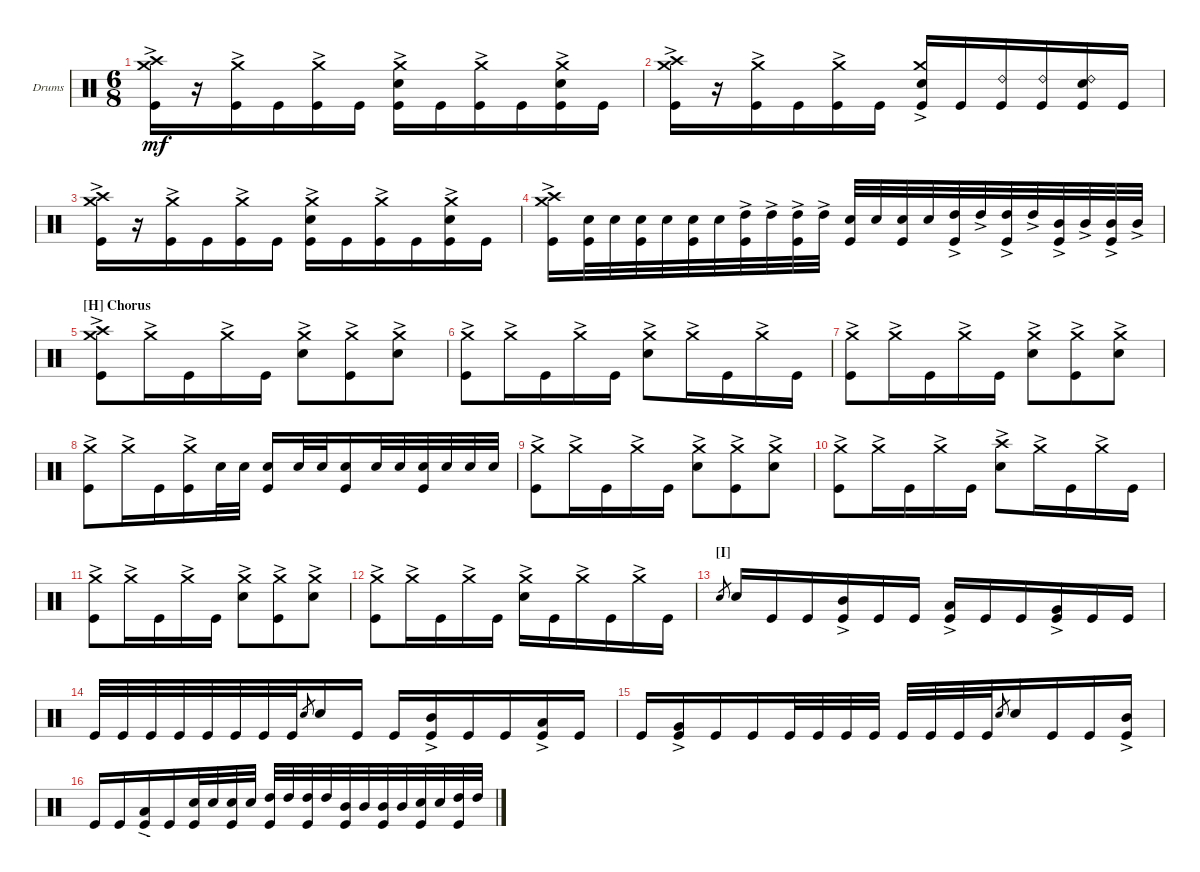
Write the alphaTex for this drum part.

\defaultSystemsLayout 4
\bracketExtendMode groupsimilarinstruments
\firstSystemTrackNameOrientation horizontal
\otherSystemsTrackNameOrientation horizontal
\track ("Joey Jordison" "Drums") {instrument percussion}
\staff {score}
\articulation defaults
\ts (6 8)
\tempo (80 hide)
\clef neutral
\scale
0.333333
\ks c
("Kick (hit)" "Crash medium (hit)"{ac} "Crash high (hit)"{ac}).16{dy mf} r.16 ("Kick (hit)" "Crash medium (hit)"{ac}).16 "Kick (hit)".16 ("Kick (hit)" "Crash medium (hit)"{ac}).16 "Kick (hit)".16 ("Crash medium (hit)"{ac} "Snare (hit) 2" "Kick (hit)").16 "Kick (hit)".16 ("Crash medium (hit)"{ac} "Kick (hit)").16 "Kick (hit)".16 ("Crash medium (hit)"{ac} "Kick (hit)" "Snare (hit) 2").16 "Kick (hit)".16 |
\scale
0.333333 ("Kick (hit)" "Crash medium (hit)"{ac} "Crash high (hit)"{ac}).16 r.16 ("Kick (hit)" "Crash medium (hit)"{ac}).16 "Kick (hit)".16 ("Kick (hit)" "Crash medium (hit)"{ac}).16 "Kick (hit)".16 ("Crash medium (hit)"{ac} "Snare (hit) 2" "Kick (hit)").16 "Kick (hit)".16 ("Kick (hit)" "Ride (bell) 2").16 ("Kick (hit)" "Ride (bell) 2").16 ("Kick (hit)" "Ride (bell) 2" "Snare (hit) 2").16 "Kick (hit)".16 |
\scale
0.333333 ("Kick (hit)" "Crash medium (hit)"{ac} "Crash high (hit)"{ac}).16 r.16 ("Kick (hit)" "Crash medium (hit)"{ac}).16 "Kick (hit)".16 ("Kick (hit)" "Crash medium (hit)"{ac}).16 "Kick (hit)".16 ("Crash medium (hit)"{ac} "Snare (hit) 2" "Kick (hit)").16 "Kick (hit)".16 ("Crash medium (hit)"{ac} "Kick (hit)").16 "Kick (hit)".16 ("Crash medium (hit)"{ac} "Kick (hit)" "Snare (hit) 2").16 "Kick (hit)".16 |
\scale
0.333333 ("Kick (hit)" "Crash high (hit)"{ac} "Crash medium (hit)"{ac}).16 ("Kick (hit)" "Snare (hit) 2").32 "Snare (hit) 2".32 ("Kick (hit)" "Snare (hit) 2").32 "Snare (hit) 2".32 ("Kick (hit)" "Snare (hit) 2").32 "Snare (hit) 2".32 ("Kick (hit)" "High Tom (hit)"{ac}).32 "High Tom (hit)"{ac}.32 ("Kick (hit)" "High Tom (hit)"{ac}).32 "High Tom (hit)"{ac}.32 ("Kick (hit)" "Snare (hit) 2").32 "Snare (hit) 2".32 ("Kick (hit)" "Snare (hit) 2").32 "Snare (hit) 2".32 ("Kick (hit)" "High Tom (hit)"{ac}).32 "High Tom (hit)"{ac}.32 ("Kick (hit)" "High Tom (hit)"{ac}).32 "High Tom (hit)"{ac}.32 ("Kick (hit)" "Mid Tom (hit)"{ac}).32 "Mid Tom (hit)"{ac}.32 ("Kick (hit)" "Mid Tom (hit)"{ac}).32 "Mid Tom (hit)"{ac}.32 |
\section ("H" "Chorus")
\tempo (82 hide)
\scale
0.333333 ("Kick (hit)" "Crash high (hit)"{ac} "Crash medium (hit)"{ac}).8 "Crash medium (hit)"{ac}.16 "Kick (hit)".16 "Crash medium (hit)"{ac}.16 "Kick (hit)".16 ("Crash medium (hit)"{ac} "Snare (hit) 2").8 ("Crash medium (hit)"{ac} "Kick (hit)").8 ("Crash medium (hit)"{ac} "Snare (hit) 2").8 |
\scale
0.333333 ("Kick (hit)" "Crash medium (hit)"{ac}).8 "Crash medium (hit)"{ac}.16 "Kick (hit)".16 "Crash medium (hit)"{ac}.16 "Kick (hit)".16 ("Crash medium (hit)"{ac} "Snare (hit) 2").8 "Crash medium (hit)"{ac}.16 "Kick (hit)".16 "Crash medium (hit)"{ac}.16 "Kick (hit)".16 |
\scale
0.333333 ("Kick (hit)" "Crash medium (hit)"{ac}).8 "Crash medium (hit)"{ac}.16 "Kick (hit)".16 "Crash medium (hit)"{ac}.16 "Kick (hit)".16 ("Crash medium (hit)"{ac} "Snare (hit) 2").8 ("Crash medium (hit)"{ac} "Kick (hit)").8 ("Crash medium (hit)"{ac} "Snare (hit) 2").8 |
\scale
0.333333 ("Kick (hit)" "Crash medium (hit)"{ac}).8 "Crash medium (hit)"{ac}.16 "Kick (hit)".16 ("Crash medium (hit)"{ac} "Kick (hit)").16 "Snare (hit) 2".32 "Snare (hit) 2".32 ("Snare (hit) 2" "Kick (hit)").16 "Snare (hit) 2".32 "Snare (hit) 2".32 ("Snare (hit) 2" "Kick (hit)").16 "Snare (hit) 2".32 "Snare (hit) 2".32 ("Snare (hit) 2" "Kick (hit)").32 "Snare (hit) 2".32 "Snare (hit) 2".32 "Snare (hit) 2".32 |
\scale
0.333333 ("Kick (hit)" "Crash medium (hit)"{ac}).8 "Crash medium (hit)"{ac}.16 "Kick (hit)".16 "Crash medium (hit)"{ac}.16 "Kick (hit)".16 ("Crash medium (hit)"{ac} "Snare (hit) 2").8 ("Crash medium (hit)"{ac} "Kick (hit)").8 ("Crash medium (hit)"{ac} "Snare (hit) 2").8 |
\scale
0.333333 ("Kick (hit)" "Crash medium (hit)"{ac}).8 "Crash medium (hit)"{ac}.16 "Kick (hit)".16 "Crash medium (hit)"{ac}.16 "Kick (hit)".16 ("Snare (hit) 2" "Crash high (hit)"{ac}).8 "Crash medium (hit)"{ac}.16 "Kick (hit)".16 "Crash medium (hit)"{ac}.16 "Kick (hit)".16 |
\scale
0.333333 ("Kick (hit)" "Crash medium (hit)"{ac}).8 "Crash medium (hit)"{ac}.16 "Kick (hit)".16 "Crash medium (hit)"{ac}.16 "Kick (hit)".16 ("Crash medium (hit)"{ac} "Snare (hit) 2").8 ("Crash medium (hit)"{ac} "Kick (hit)").8 ("Crash medium (hit)"{ac} "Snare (hit) 2").8 |
\scale
0.333333 ("Kick (hit)" "Crash medium (hit)"{ac}).8 "Crash medium (hit)"{ac}.16 "Kick (hit)".16 "Crash medium (hit)"{ac}.16 "Kick (hit)".16 ("Crash medium (hit)"{ac} "Snare (hit) 2").16 "Kick (hit)".16 "Crash medium (hit)"{ac}.16 "Kick (hit)".16 "Crash medium (hit)"{ac}.16 "Kick (hit)".16 |
\section ("I" "")
\scale
0.333333 "Snare (hit) 2".8{gr} "Snare (hit) 2".16 "Kick (hit)".16 "Kick (hit)".16 ("Kick (hit)" "Mid Tom (hit)"{ac}).16 "Kick (hit)".16 "Kick (hit)".16 ("Kick (hit)" "Low Tom (hit)"{ac}).16 "Kick (hit)".16 "Kick (hit)".16 ("Kick (hit)" "Very Low Tom (hit)"{ac}).16 "Kick (hit)".16 "Kick (hit)".16 |
\scale
0.333333 "Kick (hit)".32 "Kick (hit)".32 "Kick (hit)".32 "Kick (hit)".32 "Kick (hit)".32 "Kick (hit)".32 "Kick (hit)".32 "Kick (hit)".32 "Snare (hit) 2".8{gr} "Snare (hit) 2".16 "Kick (hit)".16 "Kick (hit)".16 ("Kick (hit)" "Mid Tom (hit)"{ac}).16 "Kick (hit)".16 "Kick (hit)".16 ("Kick (hit)" "Low Tom (hit)"{ac}).16 "Kick (hit)".16 |
\scale
0.333333 "Kick (hit)".16 ("Kick (hit)" "Very Low Tom (hit)"{ac}).16 "Kick (hit)".16 "Kick (hit)".16 "Kick (hit)".32 "Kick (hit)".32 "Kick (hit)".32 "Kick (hit)".32 "Kick (hit)".32 "Kick (hit)".32 "Kick (hit)".32 "Kick (hit)".32 "Snare (hit) 2".8{gr} "Snare (hit) 2".16 "Kick (hit)".16 "Kick (hit)".16 ("Kick (hit)" "Mid Tom (hit)"{ac}).16 |
\scale
0.333333 "Kick (hit)".16 "Kick (hit)".16 ("Kick (hit)" "Low Tom (hit)"{ac}).16 "Kick (hit)".16 ("Kick (hit)" "Snare (hit) 2").32 "Snare (hit) 2".32 ("Snare (hit) 2" "Kick (hit)").32 "Snare (hit) 2".32 ("High Tom (hit)" "Kick (hit)").32 "High Tom (hit)".32 ("High Tom (hit)" "Kick (hit)").32 "High Tom (hit)".32 ("Mid Tom (hit)" "Kick (hit)").32 "Mid Tom (hit)".32 ("Mid Tom (hit)" "Kick (hit)").32 "Mid Tom (hit)".32 ("Snare (hit) 2" "Kick (hit)").32 "Snare (hit) 2".32 ("High Tom (hit)" "Kick (hit)").32 "High Tom (hit)".32
